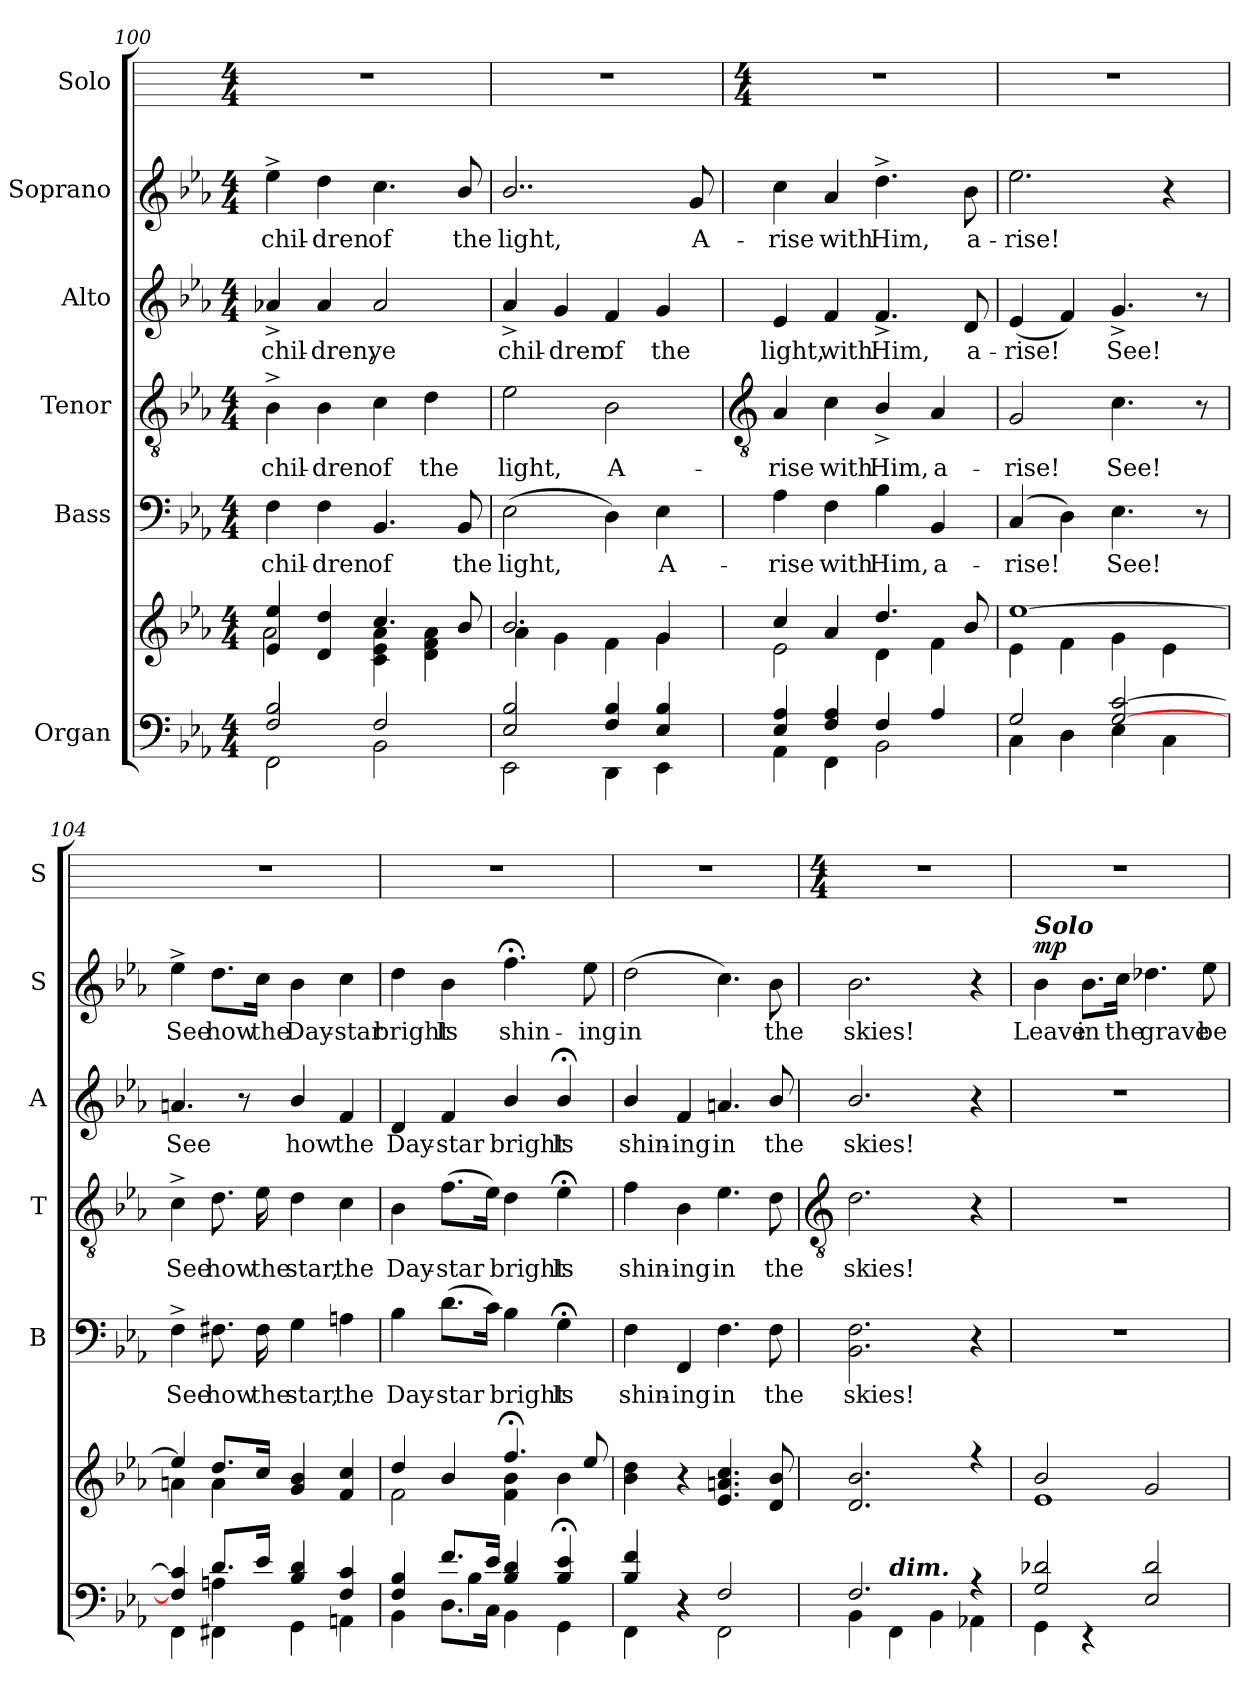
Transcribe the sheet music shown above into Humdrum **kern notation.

**kern	**kern	**dynam	**kern	**text	**kern	**text	**kern	**text	**kern	**text	**dynam	**kern
*part6	*part6	*part6	*part5	*part5	*part4	*part4	*part3	*part3	*part2	*part2	*part2	*part1
*staff7	*staff6	*staff6/7	*staff5	*staff5	*staff4	*staff4	*staff3	*staff3	*staff2	*staff2	*staff2	*staff1
*I"Organ	*	*	*I"Bass	*	*I"Tenor	*	*I"Alto	*	*I"Soprano	*	*	*I"Solo
*	*	*	*I'B	*	*I'T	*	*I'A	*	*I'S	*	*	*I'S
*clefF4	*clefG2	*	*clefF4	*	*clefGv2	*	*clefG2	*	*clefG2	*	*	*
*k[b-e-a-]	*k[b-e-a-]	*	*k[b-e-a-]	*	*k[b-e-a-]	*	*k[b-e-a-]	*	*k[b-e-a-]	*	*	*
*E-:	*E-:	*	*E-:	*	*E-:	*	*E-:	*	*E-:	*	*	*
*M4/4	*M4/4	*	*M4/4	*	*M4/4	*	*M4/4	*	*M4/4	*	*	*M4/4
=100	=100	=100	=100	=100	=100	=100	=100	=100	=100	=100	=100	=100
*^	*^	*	*	*	*	*	*	*	*	*	*	*
!	!	!	!	!	!	!LO:LY:b	!	!LO:LY:b	!	!LO:LY:b	!	!LO:LY:b	!	!
2F/ 2B-/	2FF\	4e-/ 4ee-/	2a-\	.	4F	chil-	4B-^	chil-	4a-X^	chil-	4ee-^	chil-	.	1r
!	!	!	!	!	!	!LO:LY:b	!	!LO:LY:b	!	!LO:LY:b	!	!LO:LY:b	!	!
.	.	4d/ 4dd/	.	.	4F	-dren	4B-	-dren	4a-	-dren,	4dd	-dren	.	.
!	!	!	!	!	!	!LO:LY:b	!	!LO:LY:b	!	!LO:LY:b	!	!LO:LY:b	!	!
2F/	2BB-\	4.cc/	4c\ 4e-\ 4a-\	.	4.BB-	of	4c	of	2a-	ye	4.cc	of	.	.
!	!	!	!	!	!	!	!	!LO:LY:b	!	!	!	!	!	!
.	.	.	4d\ 4f\ 4a-\	.	.	.	4d	the	.	.	.	.	.	.
!	!	!	!	!	!	!LO:LY:b	!	!	!	!	!	!LO:LY:b	!	!
.	.	8b-/	.	.	8BB-	the	.	.	.	.	8b-/	the	.	.
=101	=101	=101	=101	=101	=101	=101	=101	=101	=101	=101	=101	=101	=101	=101
!	!	!	!	!	!	!LO:LY:b	!	!LO:LY:b	!	!LO:LY:b	!	!LO:LY:b	!	!
2E-/ 2B-/	2EE-\	2.b-/	4a-\	.	(>2E-	light,	2e-	light,	4a-^	chil-	2..b-/	light,	.	1r
!	!	!	!	!	!	!	!	!	!	!LO:LY:b	!	!	!	!
.	.	.	4g\	.	.	.	.	.	4g	-dren	.	.	.	.
!	!	!	!	!	!	!	!	!LO:LY:b	!	!LO:LY:b	!	!	!	!
4F/ 4B-/	4DD\	.	4f\	.	4D)	.	2B-	A-	4f	of	.	.	.	.
!	!	!	!	!	!	!LO:LY:b	!	!	!	!LO:LY:b	!	!	!	!
4E-/ 4B-/	4EE-\	4g/	4g\	.	4E-	A-	.	.	4g	the	.	.	.	.
!	!	!	!	!	!	!	!	!	!	!	!	!LO:LY:b	!	!
.	.	.	.	.	.	.	.	.	.	.	8g	A-	.	.
*v	*v	*	*	*	*	*	*	*	*	*	*	*	*	*
!!LO:LB:g=z
=102	=102	=102	=102	=102	=102	=102	=102	=102	=102	=102	=102	=102	=102
*	*	*	*	*	*	*clefGv2	*	*	*	*	*	*	*
*	*	*	*	*	*	*	*	*	*	*	*	*	*M4/4
*^	*	*	*	*	*	*	*	*	*	*	*	*	*
*	*^	*	*	*	*	*	*	*	*	*	*	*	*	*
!	!	!	!	!	!	!	!LO:LY:b	!	!LO:LY:b	!	!LO:LY:b	!	!LO:LY:b	!	!
4E-/ 4A-/	1ryy	4AA-\	4cc/	2e-\	.	4A-	-rise	4A-	-rise	4e-	light,	4cc	-rise	.	1r
!	!	!	!	!	!	!	!LO:LY:b	!	!LO:LY:b	!	!LO:LY:b	!	!LO:LY:b	!	!
4F/ 4A-/	.	4FF\	4a-/	.	.	4F	with	4c	with	4f	with	4a-	with	.	.
!	!	!	!	!	!	!	!LO:LY:b	!	!LO:LY:b	!	!LO:LY:b	!	!LO:LY:b	!	!
4F/	.	2BB-\	4.dd/	4d\	.	4B-	Him,	4B-^/	Him,	4.f^	Him,	4.dd^	Him,	.	.
!	!	!	!	!	!	!	!LO:LY:b	!	!LO:LY:b	!	!	!	!	!	!
4A-/	.	.	.	4f\	.	4BB-	a-	4A-	a-	.	.	.	.	.	.
!	!	!	!	!	!	!	!	!	!	!	!LO:LY:b	!	!LO:LY:b	!	!
.	.	.	8b-/	.	.	.	.	.	.	8d	a-	8b-	a-	.	.
=103	=103	=103	=103	=103	=103	=103	=103	=103	=103	=103	=103	=103	=103	=103	=103
!	!	!	!	!	!	!	!LO:LY:b	!	!LO:LY:b	!	!LO:LY:b	!	!LO:LY:b	!	!
2G/	1ryy	4C\	[1ee-/	4e-\	.	(<4C	-rise!	2G	-rise!	(<4e-	-rise!	2.ee-	-rise!	.	1r
.	.	4D\	.	4f\	.	4D)	.	.	.	4f)	.	.	.	.	.
!	!	!	!	!	!	!	!LO:LY:b	!	!LO:LY:b	!	!LO:LY:b	!	!	!	!
[2G/ [2c/	.	4E-\	.	4g\	.	4.E-	See!	4.c	See!	4.g^	See!	.	.	.	.
.	.	4C\	.	4e-\	.	.	.	.	.	.	.	4r	.	.	.
.	.	.	.	.	.	8r	.	8r	.	8r	.	.	.	.	.
=104	=104	=104	=104	=104	=104	=104	=104	=104	=104	=104	=104	=104	=104	=104	=104
!	!	!	!	!	!	!	!LO:LY:b	!	!LO:LY:b	!	!LO:LY:b	!	!LO:LY:b	!	!
4F/] 4c/]	4ryy	4FF\	4ee-/]	4an\	.	4F^	See	4c^	See	4.an	See	4ee-^	See	.	1r
!	!	!	!	!	!	!	!LO:LY:b	!	!LO:LY:b	!	!	!	!LO:LY:b	!	!
8.d/L	4An\	4FF#X\	8.dd/L	4a\	.	8.F#X	how	8.d	how	.	.	8.dd\L	how	.	.
.	.	.	.	.	.	.	.	.	.	8r	.	.	.	.	.
!	!	!	!	!	!	!	!LO:LY:b	!	!LO:LY:b	!	!	!	!LO:LY:b	!	!
16e-/J	.	.	16cc/J	.	.	16F#	the	16e-	the	.	.	16cc\Jk	the	.	.
!	!	!	!	!	!	!	!LO:LY:b	!	!LO:LY:b	!	!LO:LY:b	!	!LO:LY:b	!	!
4B-/ 4d/	2ryy	4GG\	4g/ 4b-/	2ryy	.	4G	star,	4d	star,	4b-/	how	4b-	Day-	.	.
!	!	!	!	!	!	!	!LO:LY:b	!	!LO:LY:b	!	!LO:LY:b	!	!LO:LY:b	!	!
4F/ 4c/	.	4AAn\	4f/ 4cc/	.	.	4An	the	4c	the	4f	the	4cc	-star	.	.
=105	=105	=105	=105	=105	=105	=105	=105	=105	=105	=105	=105	=105	=105	=105	=105
!	!	!	!	!	!	!	!LO:LY:b	!	!LO:LY:b	!	!LO:LY:b	!	!LO:LY:b	!	!
4F/ 4B-/	4.ryy	4BB-\	4dd/	2f\	.	4B-	Day-	4B-	Day-	4d	Day-	4dd	bright	.	1r
!	!	!	!	!	!	!	!LO:LY:b	!	!LO:LY:b	!	!LO:LY:b	!	!LO:LY:b	!	!
8.f/L	.	8.D\L	4b-/	.	.	(>8.dL	-star	(>8.fL	-star	4f	-star	4b-	Is	.	.
.	4B-\	.	.	.	.	.	.	.	.	.	.	.	.	.	.
16e-/J	.	16C\J	.	.	.	16cJ)	.	16e-J)	.	.	.	.	.	.	.
!	!	!	!	!	!	!	!LO:LY:b	!	!LO:LY:b	!	!LO:LY:b	!	!LO:LY:b	!	!
4B-/ 4d/	.	4BB-\	4.ff;</	4f\ 4b-\	.	4B-	bright	4d	bright	4b-/	bright	4.ff;<	shin-	.	.
.	4.ryy	.	.	.	.	.	.	.	.	.	.	.	.	.	.
!	!	!	!	!	!	!	!LO:LY:b	!	!LO:LY:b	!	!LO:LY:b	!	!	!	!
4B-/ 4e-/	.	4GG;\	.	4b-\	.	4G;<	Is	4e-;<	Is	4b-;</	Is	.	.	.	.
!	!	!	!	!	!	!	!	!	!	!	!	!	!LO:LY:b	!	!
.	.	.	8ee-/	.	.	.	.	.	.	.	.	8ee-	-ing	.	.
=106	=106	=106	=106	=106	=106	=106	=106	=106	=106	=106	=106	=106	=106	=106	=106
!	!	!	!	!	!	!	!LO:LY:b	!	!LO:LY:b	!	!LO:LY:b	!	!LO:LY:b	!	!
4B-/ 4f/	1ryy	4FF\	4b-\ 4dd\	8ryy	.	4F	shin-	4f	shin-	4b-/	shin-	(>2dd	in	.	1r
.	.	.	.	2..ryy	.	.	.	.	.	.	.	.	.	.	.
!	!	!	!	!	!	!	!LO:LY:b	!	!LO:LY:b	!	!LO:LY:b	!	!	!	!
4r	.	4r	4r	.	.	4FF	-ing	4B-	-ing	4f	-ing	.	.	.	.
!	!	!	!	!	!	!	!LO:LY:b	!	!LO:LY:b	!	!LO:LY:b	!	!	!	!
2F/	.	2FF\	4.e-/ 4.an/ 4.cc/	.	.	4.F	in	4.e-	in	4.an	in	4.cc)	.	.	.
!	!	!	!	!	!	!	!LO:LY:b	!	!LO:LY:b	!	!LO:LY:b	!	!LO:LY:b	!	!
.	.	.	8d/ 8b-/	.	.	8F	the	8d	the	8b-/	the	8b-	the	.	.
*v	*v	*v	*	*	*	*	*	*	*	*	*	*	*	*	*
!!LO:LB:g=z
=107	=107	=107	=107	=107	=107	=107	=107	=107	=107	=107	=107	=107	=107
*	*	*	*	*	*	*clefGv2	*	*	*	*	*	*	*
*	*	*	*	*	*	*	*	*	*	*	*	*	*M4/4
*^	*	*	*	*	*	*	*	*	*	*	*	*	*
!	!	!	!	!	!	!LO:LY:b	!	!LO:LY:b	!	!LO:LY:b	!	!LO:LY:b	!	!
2.F/	4BB-\	2.d/ 2.b-/	1ryy	.	2.BB- 2.F	skies!	2.d	skies!	2.b-/	skies!	2.b-	skies!	.	1r
!	!LO:TX:a:Bi:t=dim.	!	!	!	!	!	!	!	!	!	!	!	!	!
.	4FF\	.	.	.	.	.	.	.	.	.	.	.	.	.
.	4BB-\	.	.	.	.	.	.	.	.	.	.	.	.	.
4r	4AA-X\	4r	.	.	4r	.	4r	.	4r	.	4r	.	.	.
=108	=108	=108	=108	=108	=108	=108	=108	=108	=108	=108	=108	=108	=108	=108
!	!	!	!	!	!	!	!	!	!	!	!LO:TX:a:Bi:t=Solo	!	!	!
!	!	!	!	!LO:DY:b=2	!	!	!	!	!	!	!	!LO:LY:b	!	!
!	!	!	!	!LO:DY:n=1:b=2	!	!	!	!	!	!	!	!	!	!
!	!	!	!	!LO:DY:n=2:b	!	!	!	!	!	!	!	!	!	!
!	!	!	!	!LO:DY:n=3:b	!	!	!	!	!	!	!	!	!LO:DY:b	!
2G/ 2d-X/	4GG\	2b-/	1e-\	mp mp mp mp	1r	.	1r	.	1r	.	4b-	Leave	mp	1r
!	!	!	!	!	!	!	!	!	!	!	!	!LO:LY:b	!	!
.	4r	.	.	.	.	.	.	.	.	.	8.b-\L	in	.	.
!	!	!	!	!	!	!	!	!	!	!	!	!LO:LY:b	!	!
.	.	.	.	.	.	.	.	.	.	.	16cc\Jk	the	.	.
!	!	!	!	!	!	!	!	!	!	!	!	!LO:LY:b	!	!
2E-/ 2d-/	2ryy	2g/	.	.	.	.	.	.	.	.	4.dd-X	grave	.	.
!	!	!	!	!	!	!	!	!	!	!	!	!LO:LY:b	!	!
.	.	.	.	.	.	.	.	.	.	.	8ee-	be-	.	.
*v	*v	*	*	*	*	*	*	*	*	*	*	*	*	*
*	*v	*v	*	*	*	*	*	*	*	*	*	*	*
=	=	=	=	=	=	=	=	=	=	=	=	=
*-	*-	*-	*-	*-	*-	*-	*-	*-	*-	*-	*-	*-
